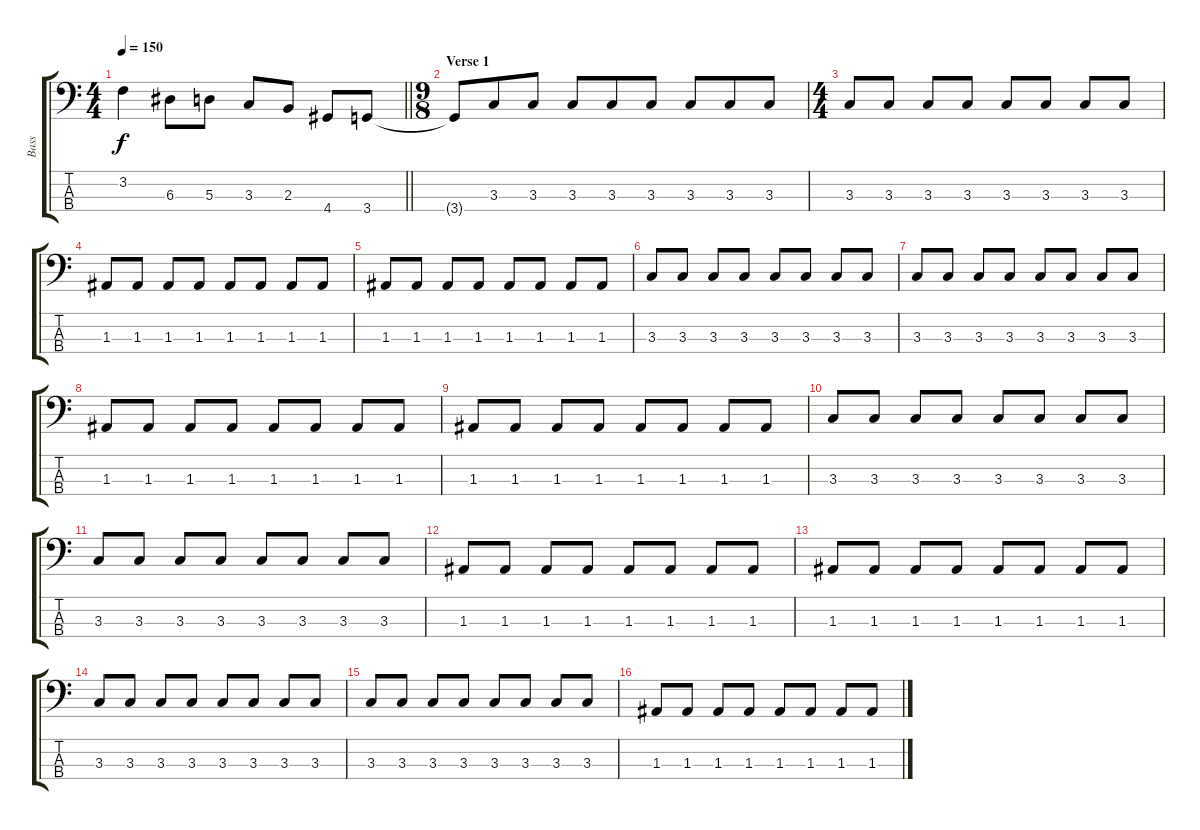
\track ("Bass" "Bass") {instrument electricbasspick}
\staff {score tabs}
\tuning (G2 D2 A1 E1) {hide}
\ts (4 4)
\tempo 150
\clef f4
\barLineRight lightlight
\ks c
3.2.4{dy f} 6.3.8 5.3.8 3.3.8 2.3.8 4.4.8 3.4.8 |
\ts (9 8)
\section ("" "Verse 1")
3.4{t}.8 3.3.8 3.3.8 3.3.8 3.3.8 3.3.8 3.3.8 3.3.8 3.3.8 |
\ts (4 4)
3.3.8 3.3.8 3.3.8 3.3.8 3.3.8 3.3.8 3.3.8 3.3.8 |
1.3.8 1.3.8 1.3.8 1.3.8 1.3.8 1.3.8 1.3.8 1.3.8 |
1.3.8 1.3.8 1.3.8 1.3.8 1.3.8 1.3.8 1.3.8 1.3.8 |
3.3.8 3.3.8 3.3.8 3.3.8 3.3.8 3.3.8 3.3.8 3.3.8 |
3.3.8 3.3.8 3.3.8 3.3.8 3.3.8 3.3.8 3.3.8 3.3.8 |
1.3.8 1.3.8 1.3.8 1.3.8 1.3.8 1.3.8 1.3.8 1.3.8 |
1.3.8 1.3.8 1.3.8 1.3.8 1.3.8 1.3.8 1.3.8 1.3.8 |
3.3.8 3.3.8 3.3.8 3.3.8 3.3.8 3.3.8 3.3.8 3.3.8 |
3.3.8 3.3.8 3.3.8 3.3.8 3.3.8 3.3.8 3.3.8 3.3.8 |
1.3.8 1.3.8 1.3.8 1.3.8 1.3.8 1.3.8 1.3.8 1.3.8 |
1.3.8 1.3.8 1.3.8 1.3.8 1.3.8 1.3.8 1.3.8 1.3.8 |
3.3.8 3.3.8 3.3.8 3.3.8 3.3.8 3.3.8 3.3.8 3.3.8 |
3.3.8 3.3.8 3.3.8 3.3.8 3.3.8 3.3.8 3.3.8 3.3.8 |
1.3.8 1.3.8 1.3.8 1.3.8 1.3.8 1.3.8 1.3.8 1.3.8
